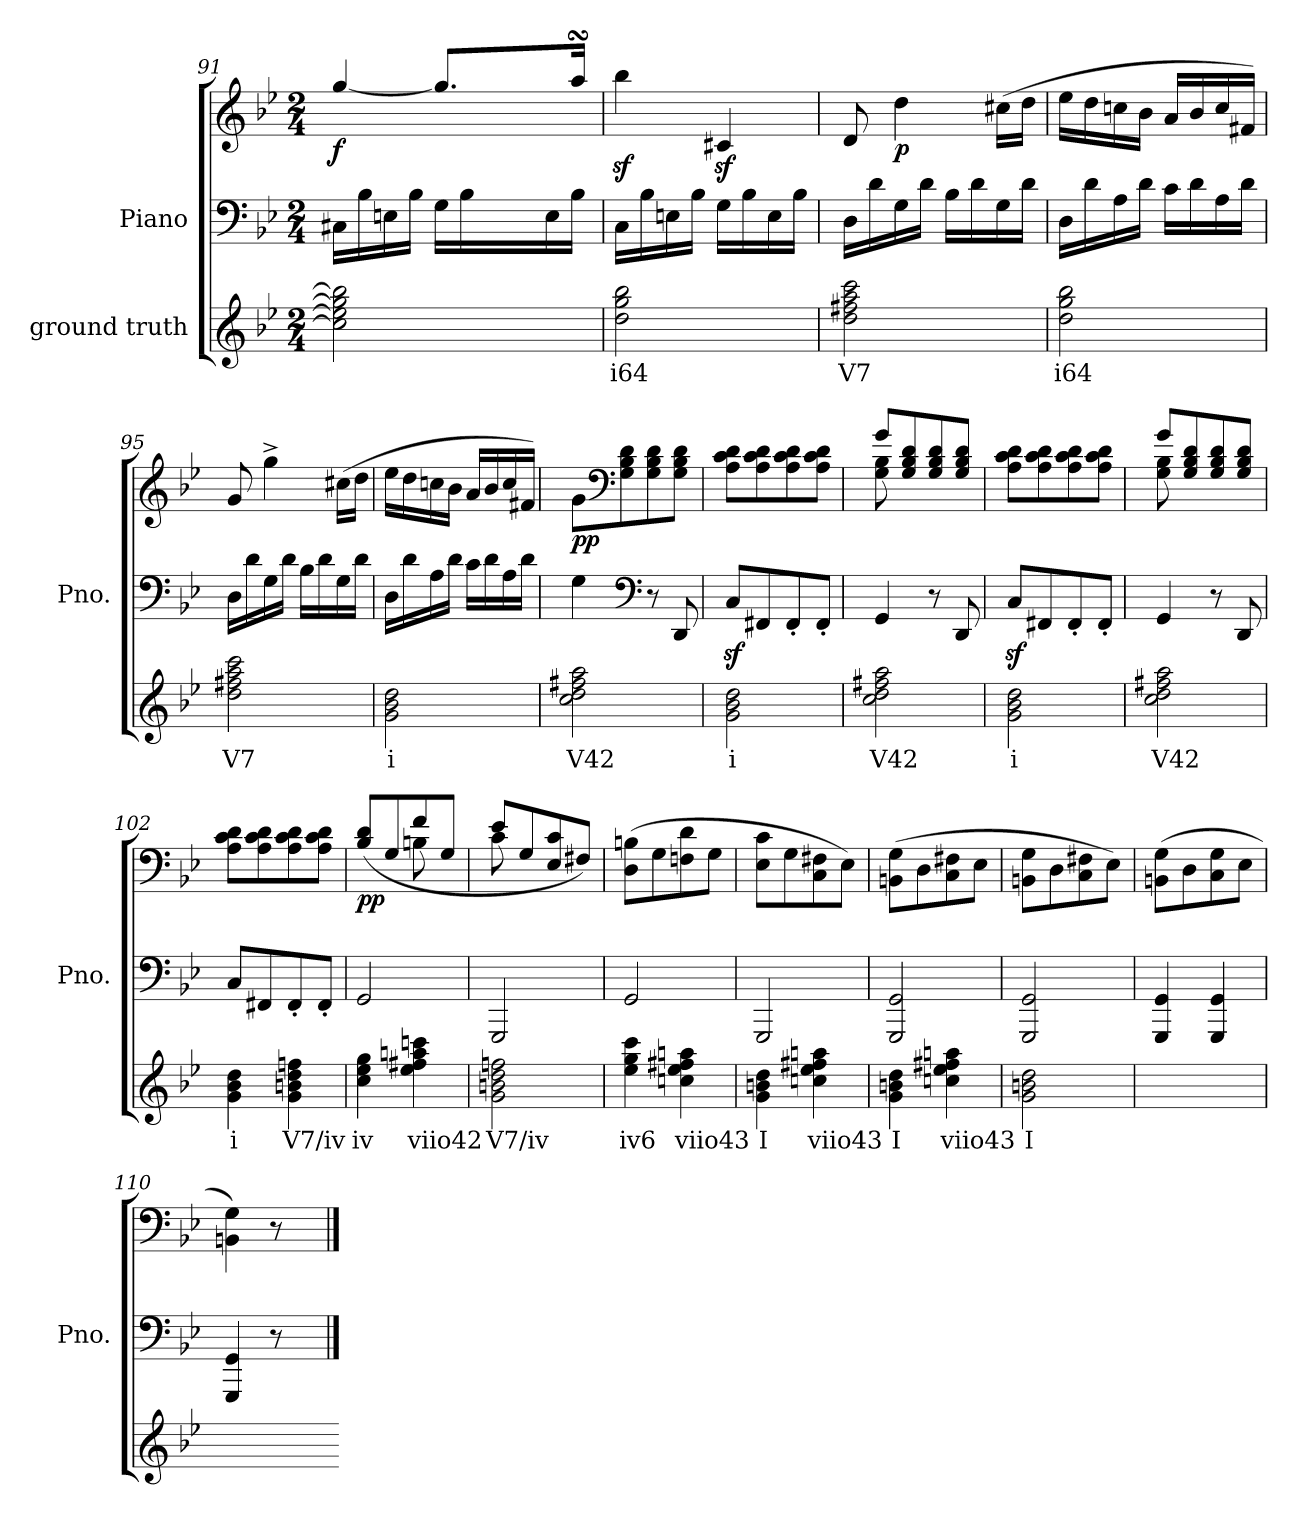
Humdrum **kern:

**kern	**text	**kern	**kern	**dynam
*part2	*part2	*part1	*part1	*part1
*staff3	*staff3	*staff2	*staff1	*staff1/2
*I"ground truth	*	*I"Piano	*	*
*	*	*I'Pno.	*	*
*	*	*clefF4	*clefG2	*
*k[b-e-]	*	*k[b-e-]	*k[b-e-]	*
*g:	*	*B-:	*B-:	*
*M2/4	*	*M2/4	*M2/4	*
=91	=91	=91	=91	=91
*	*	*^	*^	*
!	!	!	!	!	!	!LO:DY:b
2cc#] 2ee] 2gg] 2bb-]	.	4ryy	16C#X\LL	[4gg/	4ryy	f
.	.	.	16B-\	.	.	.
.	.	.	16En\	.	.	.
.	.	.	16B-\JJ	.	.	.
.	.	16.ryy	16G\LL	8.gg/L]	16.ryy	.
.	.	.	16B-\	.	.	.
*	*	*	*	*	*Xbrackettup	*
.	.	8ryy	.	.	96aaLLLLyy	.
.	.	.	.	.	96ggyy	.
.	.	.	.	.	96ff#XJJyy	.
.	.	.	16E\	.	16ggyy	.
.	.	.	16B-\JJ	16aasSsS/Jk	16aaJJyy	.
.	.	32ryy	.	.	.	.
*	*	*v	*v	*	*	*
*	*	*	*v	*v	*
=92	=92	=92	=92	=92
2dd 2gg 2bb-	i64	16C\LL	4bb-z<\	.
.	.	16B-\	.	.
.	.	16En\	.	.
.	.	16B-\JJ	.	.
.	.	16G\LL	4c#Xz</	.
.	.	16B-\	.	.
.	.	16E\	.	.
.	.	16B-\JJ	.	.
=93	=93	=93	=93	=93
2dd 2ff#X 2aa 2ccc	V7	16D\LL	8d/	.
.	.	16d\	.	.
!	!	!	!	!LO:DY:b
.	.	16G\	4dd\	p
.	.	16d\JJ	.	.
.	.	16B-\LL	.	.
.	.	16d\	.	.
.	.	16G\	(>16cc#X\LL	.
.	.	16d\JJ	16dd\JJ	.
!!LO:LB:g=z
=94	=94	=94	=94	=94
2dd 2gg 2bb-	i64	16D\LL	16ee-\LL	.
.	.	16d\	16dd\	.
.	.	16A\	16ccn\	.
.	.	16d\JJ	16b-\JJ	.
.	.	16c\LL	16a/LL	.
.	.	16d\	16b-/	.
.	.	16A\	16cc/	.
.	.	16d\JJ	16f#X/JJ)	.
=95	=95	=95	=95	=95
2dd 2ff#X 2aa 2ccc	V7	16D\LL	8g/	.
.	.	16d\	.	.
.	.	16G\	4gg^\	.
.	.	16d\JJ	.	.
.	.	16B-\LL	.	.
.	.	16d\	.	.
.	.	16G\	(>16cc#X\LL	.
.	.	16d\JJ	16dd\JJ	.
=96	=96	=96	=96	=96
2g 2b- 2dd	i	16D\LL	16ee-\LL	.
.	.	16d\	16dd\	.
.	.	16A\	16ccn\	.
.	.	16d\JJ	16b-\JJ	.
.	.	16c\LL	16a/LL	.
.	.	16d\	16b-/	.
.	.	16A\	16cc/	.
.	.	16d\JJ	16f#X/JJ)	.
=97	=97	=97	=97	=97
!	!	!	!	!LO:DY:b
2cc 2dd 2ff#X 2aa	V42	4G\	8g\L	pp
*	*	*clefF4	*clefF4	*
.	.	.	8G\ 8B-\ 8d\	.
.	.	8r	8G\ 8B-\ 8d\	.
.	.	8DD/	8G\ 8B-\ 8d\J	.
=98	=98	=98	=98	=98
2g 2b- 2dd	i	8Cz</L	8A\ 8c\ 8d\L	.
.	.	8FF#X/	8A\ 8c\ 8d\	.
.	.	8FF#'/	8A\ 8c\ 8d\	.
.	.	8FF#'/J	8A\ 8c\ 8d\J	.
!!LO:LB:g=z
=99	=99	=99	=99	=99
*	*	*^	*^	*
2cc 2dd 2ff#X 2aa	V42	8ryy	4GG/	8g/L	8G\ 8B-\	.
.	.	4.ryy	.	8G/ 8B-/ 8d/	4.ryy	.
.	.	.	8r	8G/ 8B-/ 8d/	.	.
.	.	.	8DD/	8G/ 8B-/ 8d/J	.	.
*	*	*v	*v	*	*	*
*	*	*	*v	*v	*
=100	=100	=100	=100	=100
2g 2b- 2dd	i	8Cz</L	8A\ 8c\ 8d\L	.
.	.	8FF#X/	8A\ 8c\ 8d\	.
.	.	8FF#'/	8A\ 8c\ 8d\	.
.	.	8FF#'/J	8A\ 8c\ 8d\J	.
=101	=101	=101	=101	=101
*	*	*^	*^	*
2cc 2dd 2ff#X 2aa	V42	8ryy	4GG/	8g/L	8G\ 8B-\	.
.	.	4.ryy	.	8G/ 8B-/ 8d/	4.ryy	.
.	.	.	8r	8G/ 8B-/ 8d/	.	.
.	.	.	8DD/	8G/ 8B-/ 8d/J	.	.
*	*	*v	*v	*	*	*
*	*	*	*v	*v	*
=102	=102	=102	=102	=102
4g 4b- 4dd	i	8C/L	8A\ 8c\ 8d\L	.
.	.	8FF#X/	8A\ 8c\ 8d\	.
4g 4bn 4dd 4ffn	V7/iv	8FF#'/	8A\ 8c\ 8d\	.
.	.	8FF#'/J	8A\ 8c\ 8d\J	.
=103	=103	=103	=103	=103
*	*	*^	*^	*
!	!	!	!	!	!	!LO:DY:b
4cc 4ee- 4gg	iv	4ryy	2GG/	(<8B-/ 8d/L	4ryy	pp
.	.	.	.	8G/	.	.
4ee- 4ff#X 4aan 4cccn	viio42	8ryy	.	8f/	8Bn\	.
.	.	8ryy	.	8G/J	8ryy	.
=104	=104	=104	=104	=104	=104	=104
2g 2bn 2dd 2ffn	V7/iv	8ryy	2GGG/	8e-/L	8c\	.
.	.	4.ryy	.	8G/	4.ryy	.
.	.	.	.	8E-/ 8c/	.	.
.	.	.	.	8F#X/J)	.	.
*	*	*v	*v	*	*	*
*	*	*	*v	*v	*
=105	=105	=105	=105	=105
4ee- 4gg 4ccc	iv6	2GG/	(<8D\ 8Bn\L	.
.	.	.	8G\	.
4ccn 4ee- 4ff#X 4aan	viio43	.	8Fn\ 8d\	.
.	.	.	8G\J	.
!!LO:PB:g=z
=106	=106	=106	=106	=106
4g 4bn 4dd	I	2GGG/	8E-\ 8c\L	.
.	.	.	8G\	.
4ccn 4ee- 4ff#X 4aan	viio43	.	8C\ 8F#X\	.
.	.	.	8E-\J)	.
=107	=107	=107	=107	=107
4g 4bn 4dd	I	2GGG/ 2GG/	(>8BBn\ 8G\L	.
.	.	.	8D\	.
4ccn 4ee- 4ff#X 4aan	viio43	.	8C\ 8F#X\	.
.	.	.	8E-\J	.
=108	=108	=108	=108	=108
2g 2bn 2dd	I	2GGG/ 2GG/	8BBn\ 8G\L	.
.	.	.	8D\	.
.	.	.	8C\ 8F#X\	.
.	.	.	8E-\J)	.
=109	=109	=109	=109	=109
2ryy	.	4GGG/ 4GG/	(>8BBn\ 8G\L	.
.	.	.	8D\	.
.	.	4GGG/ 4GG/	8C\ 8G\	.
.	.	.	8E-\J	.
=110	=110	=110	=110	=110
2ryy	.	4GGG/ 4GG/	4BBn\ 4G\)	.
.	.	8r	8r	.
.	.	8ryy	8ryy	.
=	==	==	==	==
*-	*-	*-	*-	*-
